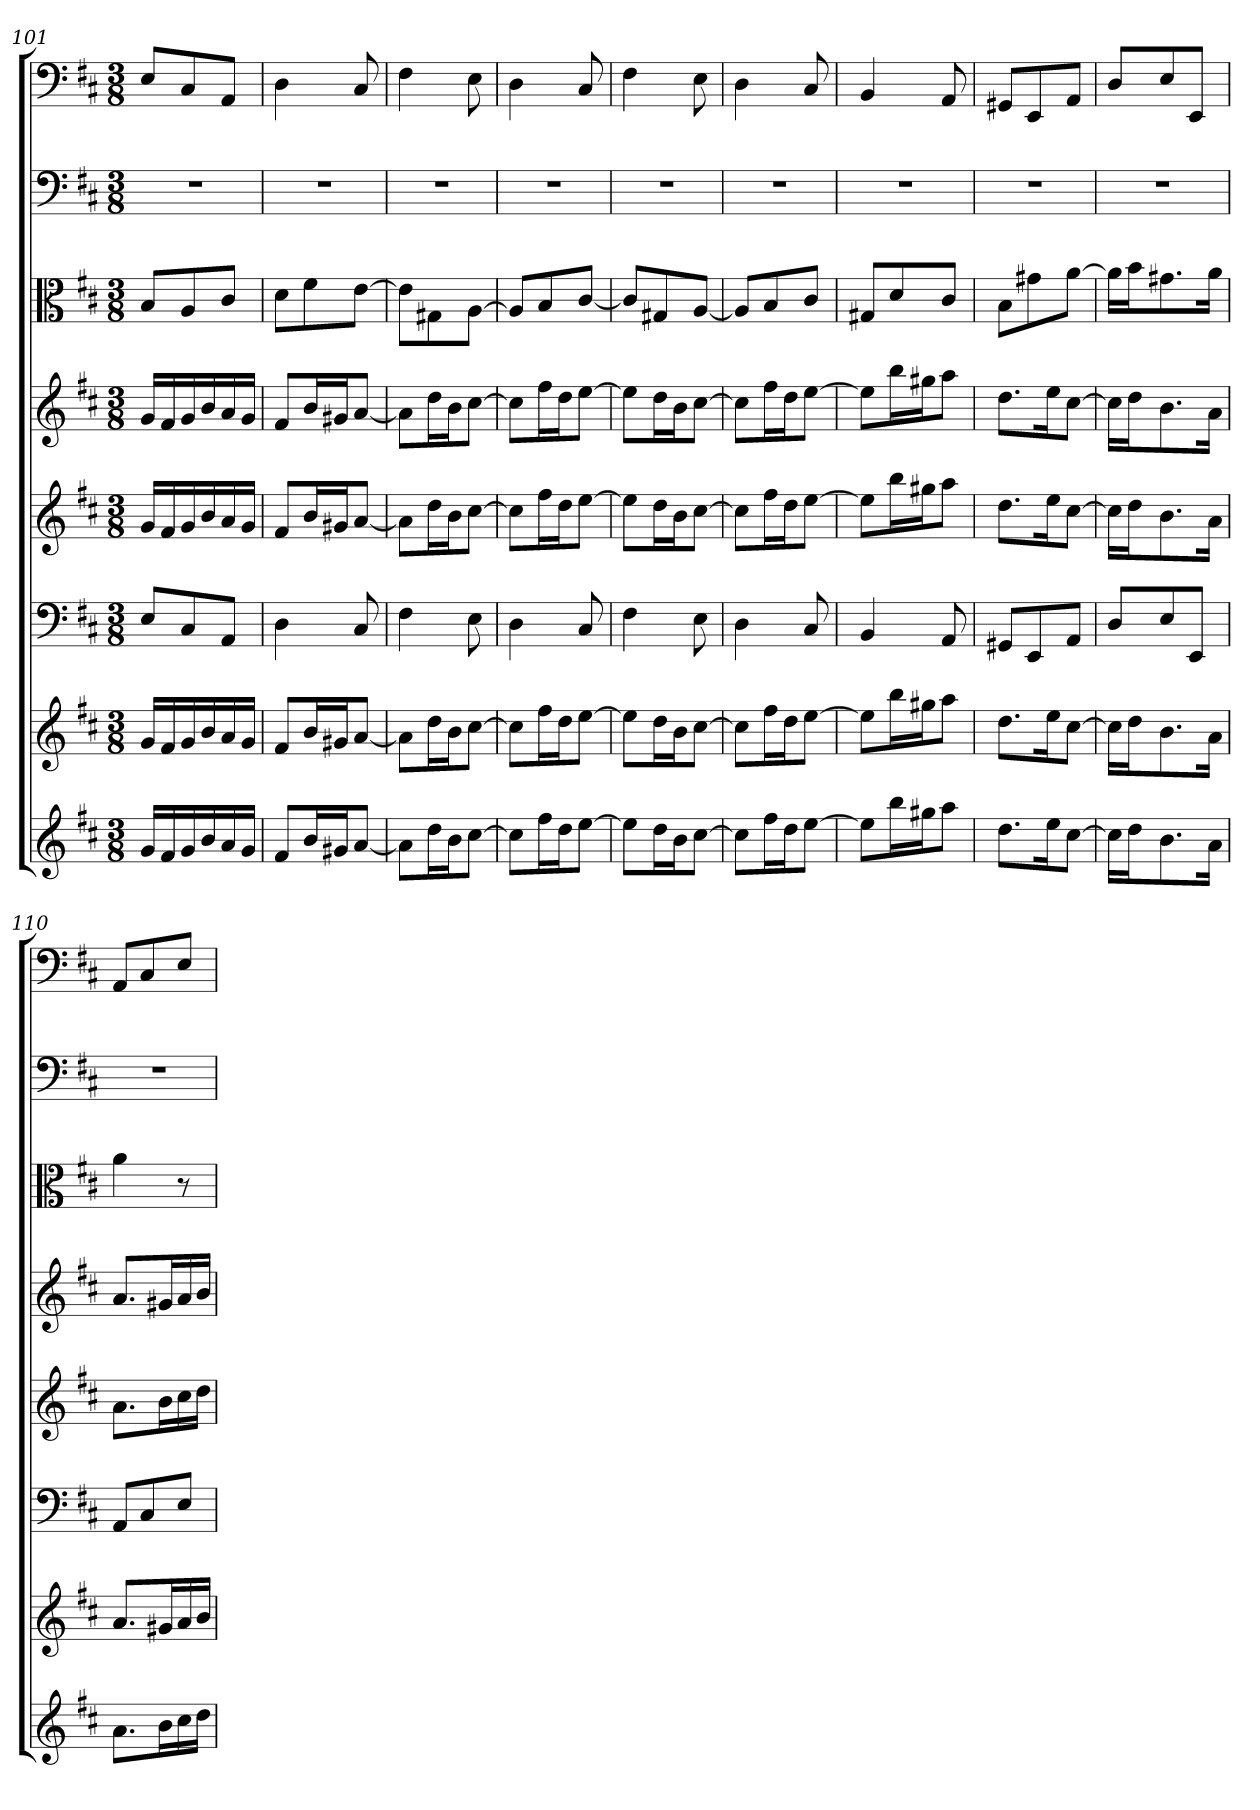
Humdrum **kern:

**kern	**kern	**kern	**kern	**kern	**kern	**kern	**kern
*part8	*part7	*part6	*part5	*part4	*part3	*part2	*part1
*staff8	*staff7	*staff6	*staff5	*staff4	*staff3	*staff2	*staff1
*	*	*clefF4	*	*	*clefC3	*clefF4	*clefF4
*k[f#c#]	*k[f#c#]	*k[f#c#]	*k[f#c#]	*k[f#c#]	*k[f#c#]	*k[f#c#]	*k[f#c#]
*D:	*D:	*D:	*D:	*D:	*D:	*D:	*D:
*M3/8	*M3/8	*M3/8	*M3/8	*M3/8	*M3/8	*M3/8	*M3/8
=101	=101	=101	=101	=101	=101	=101	=101
16gLL	16gLL	8E/L	16gLL	16gLL	8B/L	4.r	8E/L
16f#	16f#	.	16f#	16f#	.	.	.
16g	16g	8C#/	16g	16g	8A/	.	8C#/
16b	16b	.	16b	16b	.	.	.
16a	16a	8AA/J	16a	16a	8c#/J	.	8AA/J
16gJJ	16gJJ	.	16gJJ	16gJJ	.	.	.
=102	=102	=102	=102	=102	=102	=102	=102
8f#L	8f#L	4D	8f#L	8f#L	8d\L	4.r	4D
16bL	16bL	.	16bL	16bL	8f#\	.	.
16g#XJ	16g#XJ	.	16g#XJ	16g#XJ	.	.	.
[8aJ	[8aJ	8C#	[8aJ	[8aJ	[8e\J	.	8C#
=103	=103	=103	=103	=103	=103	=103	=103
8aL]	8aL]	4F#	8aL]	8aL]	8e\L]	4.r	4F#
16ddL	16ddL	.	16ddL	16ddL	8G#X\	.	.
16bJ	16bJ	.	16bJ	16bJ	.	.	.
[8cc#J	[8cc#J	8E	[8cc#J	[8cc#J	[8A\J	.	8E
=104	=104	=104	=104	=104	=104	=104	=104
8cc#L]	8cc#L]	4D	8cc#L]	8cc#L]	8A/L]	4.r	4D
16ff#L	16ff#L	.	16ff#L	16ff#L	8B/	.	.
16ddJ	16ddJ	.	16ddJ	16ddJ	.	.	.
[8eeJ	[8eeJ	8C#	[8eeJ	[8eeJ	[8c#/J	.	8C#
=105	=105	=105	=105	=105	=105	=105	=105
8eeL]	8eeL]	4F#	8eeL]	8eeL]	8c#/L]	4.r	4F#
16ddL	16ddL	.	16ddL	16ddL	8G#X/	.	.
16bJ	16bJ	.	16bJ	16bJ	.	.	.
[8cc#J	[8cc#J	8E	[8cc#J	[8cc#J	[8A/J	.	8E
=106	=106	=106	=106	=106	=106	=106	=106
8cc#L]	8cc#L]	4D	8cc#L]	8cc#L]	8A/L]	4.r	4D
16ff#L	16ff#L	.	16ff#L	16ff#L	8B/	.	.
16ddJ	16ddJ	.	16ddJ	16ddJ	.	.	.
[8eeJ	[8eeJ	8C#	[8eeJ	[8eeJ	8c#/J	.	8C#
=107	=107	=107	=107	=107	=107	=107	=107
8eeL]	8eeL]	4BB	8eeL]	8eeL]	8G#X/L	4.r	4BB
16bbL	16bbL	.	16bbL	16bbL	8d/	.	.
16gg#XJ	16gg#XJ	.	16gg#XJ	16gg#XJ	.	.	.
8aaJ	8aaJ	8AA	8aaJ	8aaJ	8c#/J	.	8AA
=108	=108	=108	=108	=108	=108	=108	=108
8.ddL	8.ddL	8GG#X/L	8.ddL	8.ddL	8B\L	4.r	8GG#X/L
.	.	8EE/	.	.	8g#X\	.	8EE/
16eeK	16eeK	.	16eeK	16eeK	.	.	.
[8cc#J	[8cc#J	8AA/J	[8cc#J	[8cc#J	[8a\J	.	8AA/J
=109	=109	=109	=109	=109	=109	=109	=109
16cc#LL]	16cc#LL]	8D/L	16cc#LL]	16cc#LL]	16a\LL]	4.r	8D/L
16ddJ	16ddJ	.	16ddJ	16ddJ	16b\J	.	.
8.b	8.b	8E/	8.b	8.b	8.g#X\	.	8E/
.	.	8EE/J	.	.	.	.	8EE/J
16aJk	16aJk	.	16aJk	16aJk	16a\Jk	.	.
=110	=110	=110	=110	=110	=110	=110	=110
8.aL	8.aL	8AA/L	8.aL	8.aL	4a	4.r	8AA/L
.	.	8C#/	.	.	.	.	8C#/
16bL	16g#XL	.	16bL	16g#XL	.	.	.
16cc#	16a	8E/J	16cc#	16a	8r	.	8E/J
16ddJJ	16bJJ	.	16ddJJ	16bJJ	.	.	.
=	=	=	=	=	=	=	=
*-	*-	*-	*-	*-	*-	*-	*-
